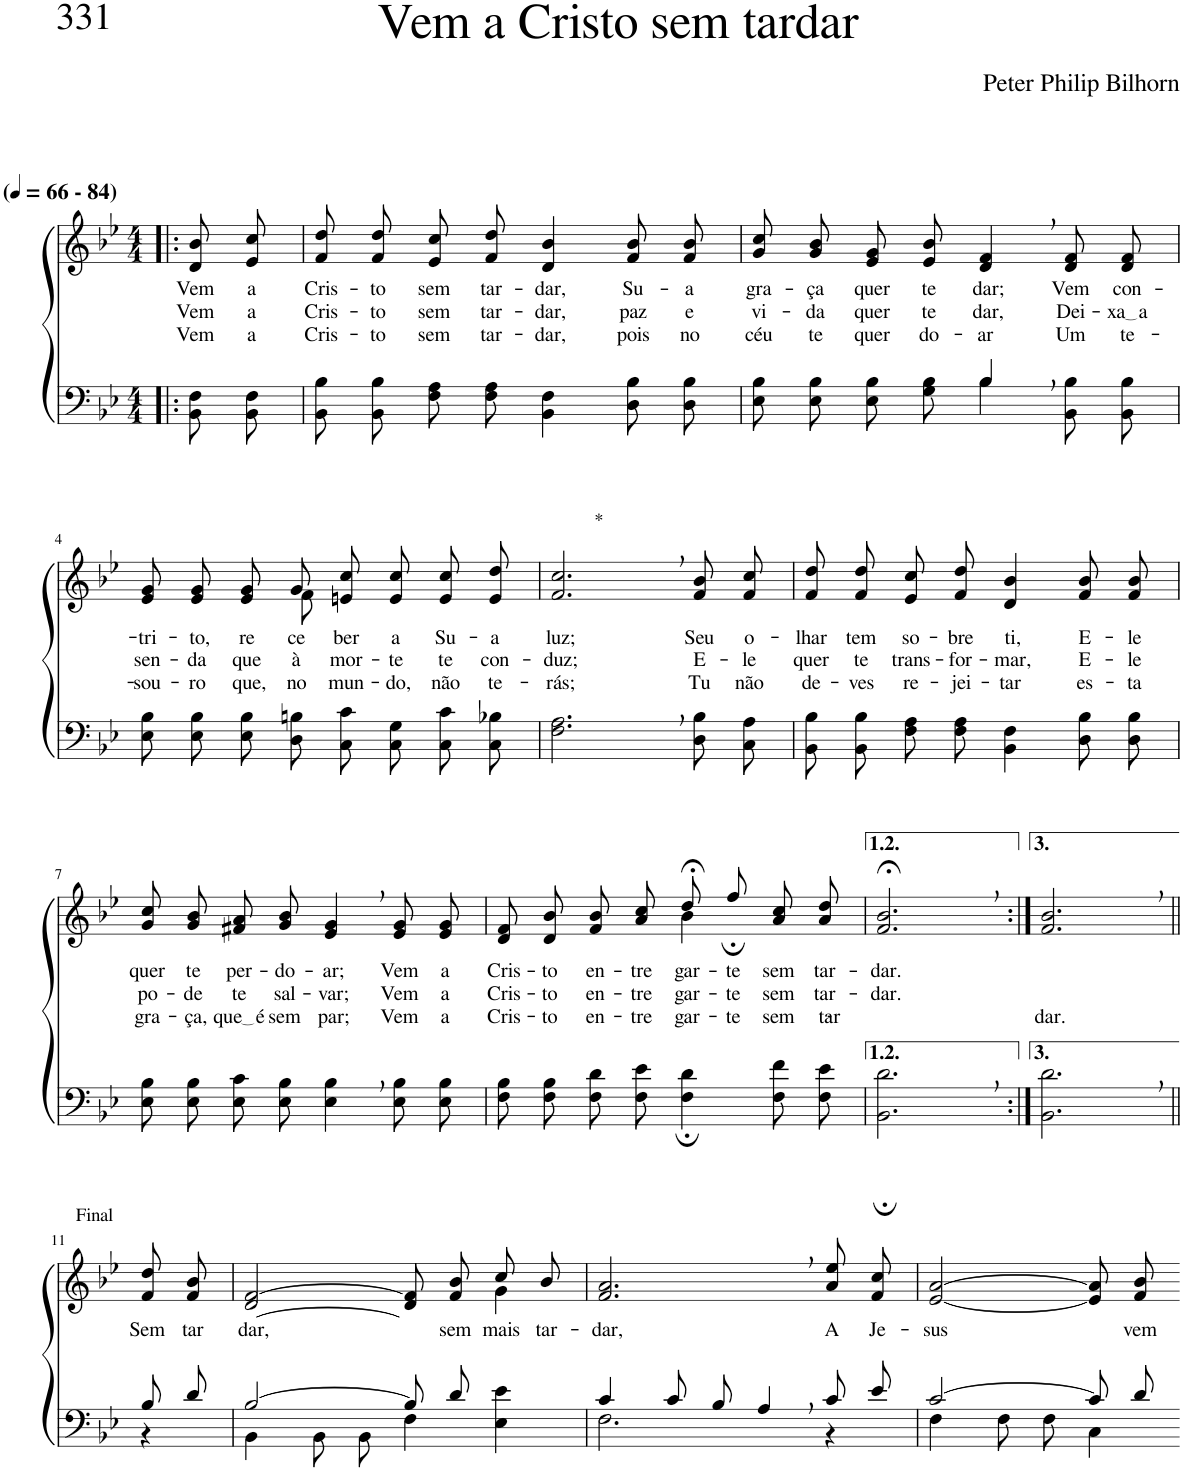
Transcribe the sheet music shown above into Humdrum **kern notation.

**kern	**kern	**text	**text	**text
*part2	*part1	*part1	*part1	*part1
*staff2	*staff1	*staff1	*staff1	*staff1
*I"Parte III e IV	*I"Parte I e II	*	*	*
*clefF4	*clefG2	*	*	*
*Trd1c2	*Trd1c2	*	*	*
*k[b-e-]	*k[b-e-]	*	*	*
*M4/4	*M4/4	*	*	*
*MM66	*MM66	*	*	*
=1!|:	=1!|:	=1!|:	=1!|:	=1!|:
!	!LO:TX:a:B:t=(	!	!	!
!	!LO:TX:a:B:t=- 84)	!	!	!
!	!	!LO:LY:b	!LO:LY:b	!LO:LY:b
8BB-\ 8F\L	8d/ 8b-/L	Vem	Vem	Vem
!	!	!LO:LY:b	!LO:LY:b	!LO:LY:b
8BB-\ 8F\J	8e-/ 8cc/J	a	a	a
=2	=2	=2	=2	=2
!	!	!LO:LY:b	!LO:LY:b	!LO:LY:b
8BB-\ 8B-\L	8f/ 8dd/L	Cris-	Cris-	Cris-
!	!	!LO:LY:b	!LO:LY:b	!LO:LY:b
8BB-\ 8B-\J	8f/ 8dd/J	-to	-to	-to
!	!	!LO:LY:b	!LO:LY:b	!LO:LY:b
8F\ 8A\L	8e-/ 8cc/L	sem	sem	sem
!	!	!LO:LY:b	!LO:LY:b	!LO:LY:b
8F\ 8A\J	8f/ 8dd/J	tar-	tar-	tar-
!	!	!LO:LY:b	!LO:LY:b	!LO:LY:b
4BB-\ 4F\	4d/ 4b-/	-dar,	-dar,	-dar,
!	!	!LO:LY:b	!LO:LY:b	!LO:LY:b
8D\ 8B-\L	8f/ 8b-/L	Su-	paz	pois
!	!	!LO:LY:b	!LO:LY:b	!LO:LY:b
8D\ 8B-\J	8f/ 8b-/J	-a	e	no
=3	=3	=3	=3	=3
*^	*	*	*	*
!	!	!	!LO:LY:b	!LO:LY:b	!LO:LY:b
2ryy	8E-\ 8B-\L	8g/ 8cc/L	gra-	vi-	céu
!	!	!	!LO:LY:b	!LO:LY:b	!LO:LY:b
.	8E-\ 8B-\J	8g/ 8b-/J	-ça	-da	te
!	!	!	!LO:LY:b	!LO:LY:b	!LO:LY:b
.	8E-\ 8B-\L	8e-/ 8g/L	quer	quer	quer
!	!	!	!LO:LY:b	!LO:LY:b	!LO:LY:b
.	8G\ 8B-\J	8e-/ 8b-/J	te	te	do-
!	!	!	!LO:LY:b	!LO:LY:b	!LO:LY:b
4B-,/	4B-\	4d/, 4f/,	dar;	dar,	-ar
!	!	!	!LO:LY:b	!LO:LY:b	!LO:LY:b
4ryy	8BB-\ 8B-\L	8d/ 8f/L	Vem	Dei-	Um
!	!	!	!LO:LY:b	!LO:LY:b	!LO:LY:b
.	8BB-\ 8B-\J	8d/ 8f/J	con-	xa a	te-
!!LO:LB:g=z
=4	=4	=4	=4	=4	=4
!	!	!	!LO:LY:b	!LO:LY:b	!LO:LY:b
*v	*v	*^	*	*	*
8E-\ 8B-\L	8e-/ 8g/L	4.ryy	-tri-	sen-	-sou-
!	!	!	!LO:LY:b	!LO:LY:b	!LO:LY:b
8E-\ 8B-\J	8e-/ 8g/J	.	-to,	-da	-ro
!	!	!	!LO:LY:b	!LO:LY:b	!LO:LY:b
8E-\ 8B-\L	8e-/ 8g/L	.	re-	que	que,
!	!	!	!LO:LY:b	!LO:LY:b	!LO:LY:b
8D\ 8Bn\J	8g/J	8f\	-ce-	à	no
!	!	!	!LO:LY:b	!LO:LY:b	!LO:LY:b
8C\ 8c\L	8en/ 8cc/L	2ryy	-ber	mor-	mun-
!	!	!	!LO:LY:b	!LO:LY:b	!LO:LY:b
8C\ 8G\J	8e/ 8cc/J	.	a	-te	-do,
!	!	!	!LO:LY:b	!LO:LY:b	!LO:LY:b
8C\ 8c\L	8e/ 8cc/L	.	Su-	te	não
!	!	!	!LO:LY:b	!LO:LY:b	!LO:LY:b
8C\ 8B-X\J	8e/ 8dd/J	.	-a	con-	te-
*	*v	*v	*	*	*
=5	=5	=5	=5	=5
!	!LO:TX:a:t=*	!	!	!
!	!	!LO:LY:b	!LO:LY:b	!LO:LY:b
2.F\, 2.A\,	2.f/, 2.cc/,	luz;	-duz;	-rás;
!	!	!LO:LY:b	!LO:LY:b	!LO:LY:b
8D\ 8B-\L	8f/ 8b-/L	Seu	E-	Tu
!	!	!LO:LY:b	!LO:LY:b	!LO:LY:b
8C\ 8A\J	8f/ 8cc/J	o-	-le	não
=6	=6	=6	=6	=6
!	!	!LO:LY:b	!LO:LY:b	!LO:LY:b
8BB-\ 8B-\L	8f/ 8dd/L	-lhar	quer	de-
!	!	!LO:LY:b	!LO:LY:b	!LO:LY:b
8BB-\ 8B-\J	8f/ 8dd/J	tem	te	-ves
!	!	!LO:LY:b	!LO:LY:b	!LO:LY:b
8F\ 8A\L	8e-/ 8cc/L	so-	trans-	re-
!	!	!LO:LY:b	!LO:LY:b	!LO:LY:b
8F\ 8A\J	8f/ 8dd/J	-bre	-for-	-jei-
!	!	!LO:LY:b	!LO:LY:b	!LO:LY:b
4BB-\ 4F\	4d/ 4b-/	ti,	-mar,	-tar
!	!	!LO:LY:b	!LO:LY:b	!LO:LY:b
8D\ 8B-\L	8f/ 8b-/L	E-	E-	es-
!	!	!LO:LY:b	!LO:LY:b	!LO:LY:b
8D\ 8B-\J	8f/ 8b-/J	-le	-le	-ta
!!LO:LB:g=z
=7	=7	=7	=7	=7
!	!	!LO:LY:b	!LO:LY:b	!LO:LY:b
8E-\ 8B-\L	8g/ 8cc/L	quer	po-	gra-
!	!	!LO:LY:b	!LO:LY:b	!LO:LY:b
8E-\ 8B-\J	8g/ 8b-/J	te	-de	-ça,
!	!	!LO:LY:b	!LO:LY:b	!LO:LY:b
8E-\ 8c\L	8f#X/ 8a/L	per-	te	que é
!	!	!LO:LY:b	!LO:LY:b	!LO:LY:b
8E-\ 8B-\J	8g/ 8b-/J	-do-	sal-	sem
!	!	!LO:LY:b	!LO:LY:b	!LO:LY:b
4E-\, 4B-\,	4e-/, 4g/,	-ar;	-var;	par;
!	!	!LO:LY:b	!LO:LY:b	!LO:LY:b
8E-\ 8B-\L	8e-/ 8g/L	Vem	Vem	Vem
!	!	!LO:LY:b	!LO:LY:b	!LO:LY:b
8E-\ 8B-\J	8e-/ 8g/J	a	a	a
=8	=8	=8	=8	=8
*	*^	*	*	*
!	!	!	!LO:LY:b	!LO:LY:b	!LO:LY:b
8F\ 8B-\L	2ryy	8d/ 8f/L	Cris-	Cris-	Cris-
!	!	!	!LO:LY:b	!LO:LY:b	!LO:LY:b
8F\ 8B-\J	.	8d/ 8b-/J	-to	-to	-to
!	!	!	!LO:LY:b	!LO:LY:b	!LO:LY:b
8F\ 8d\L	.	8f/ 8b-/L	en-	en-	en-
!	!	!	!LO:LY:b	!LO:LY:b	!LO:LY:b
8F\ 8e-\J	.	8a/ 8cc/J	-tre-	-tre-	-tre-
!	!	!	!LO:LY:b	!LO:LY:b	!LO:LY:b
4F\; 4d\;	4b-;<\	8dd/L	-gar-	-gar-	-gar-
!	!	!	!LO:LY:b	!LO:LY:b	!LO:LY:b
.	.	8ff;/J	-te	-te	-te
!	!	!	!LO:LY:b	!LO:LY:b	!LO:LY:b
8F\ 8f\L	4ryy	8a\ 8cc\L	sem	sem	sem
!	!	!	!LO:LY:b	!LO:LY:b	!LO:LY:b
8F\ 8e-\J	.	8a\ 8dd\J	tar-	tar-	tar-
=9	=9	=9	=9	=9	=9
!	!	!	!LO:LY:b	!LO:LY:b	!
*	*v	*v	*	*	*
2.BB-\;, 2.d\;,	2.f/;<, 2.b-/;<,	dar.	-dar.	.
=10:|!	=10:|!	=10:|!	=10:|!	=10:|!
!	!	!	!	!LO:LY:b
2.BB-\, 2.d\,	2.f/, 2.b-/,	.	.	-dar.
!!LO:LB:g=z
=11||	=11||	=11||	=11||	=11||
*^	*	*	*	*
!	!	!LO:TX:a:t=Final	!	!	!
!	!	!	!LO:LY:b	!	!
8B-/L	4r	8f/ 8dd/L	Sem	.	.
!	!	!	!LO:LY:b	!	!
8d/J	.	8f/ 8b-/J	tar-	.	.
=12	=12	=12	=12	=12	=12
*	*	*^	*	*	*
!	!	!	!	!LO:LY:b	!	!
[2B-/	4BB-\	2.ryy	[2d/ [2f/	-dar,	.	.
.	8BB-\L	.	.	.	.	.
.	8BB-\J	.	.	.	.	.
8B-/L]	4F\	.	8d]/ 8f]/L	.	.	.
!	!	!	!	!LO:LY:b	!	!
8d/J	.	.	8f/ 8b-/J	sem	.	.
!	!	!	!	!LO:LY:b	!	!
4ryy	4E-\ 4e-\	4g\	8cc/L	mais	.	.
!	!	!	!	!LO:LY:b	!	!
.	.	.	8b-/J	tar-	.	.
=13	=13	=13	=13	=13	=13	=13
!	!	!	!	!LO:LY:b	!	!
*	*	*v	*v	*	*	*
4c/	2.F\	2.f/, 2.a/,	-dar,	.	.
8c/L	.	.	.	.	.
8B-/J	.	.	.	.	.
4A,/	.	.	.	.	.
!	!	!	!LO:LY:b	!	!
8c/L	4r	8a\ 8ee-\L	A	.	.
!	!	!	!LO:LY:b	!	!
8e-/J	.	8f\ 8cc\J	Je-	.	.
=14	=14	=14	=14	=14	=14
!	!	!	!LO:LY:b	!	!
[2c/	4F\	[2e-/ [2a/	-sus	.	.
.	8F\L	.	.	.	.
.	8F\J	.	.	.	.
8c/L]	4C\	8e-]/ 8a]/L	.	.	.
!	!	!	!LO:LY:b	!	!
8d/J	.	8f/ 8b-/J	vem	.	.
*v	*v	*	*	*	*
=-	=-	=-	=-	=-
*-	*-	*-	*-	*-
